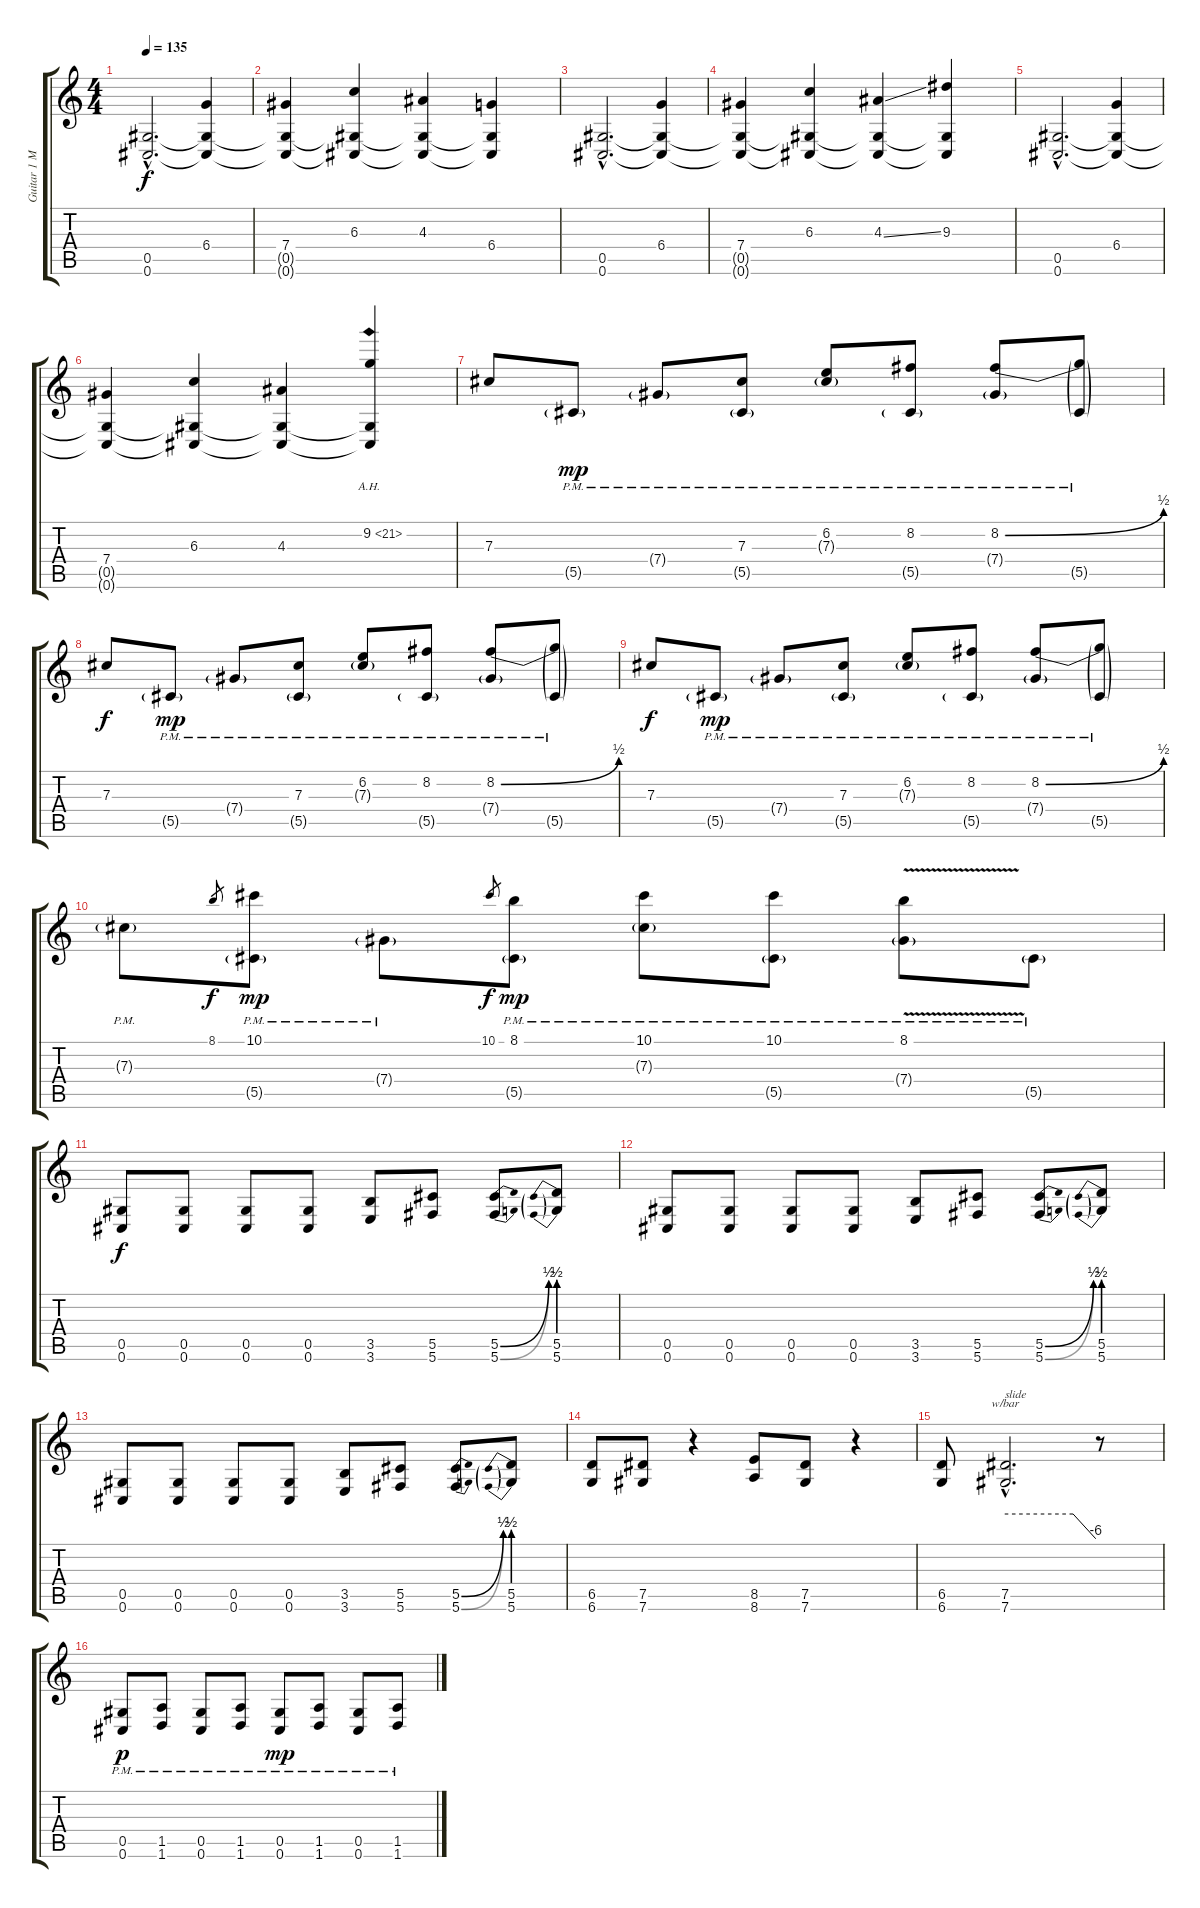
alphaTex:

\track ("Guitar 1 Mattias \"IA\" Eklundh" "Guitar 1 M") {instrument distortionguitar}
\staff {score tabs}
\tuning (Eb4 Bb3 Gb3 Db3 Ab2 Db2) {hide}
\ts (4 4)
\tempo 135
\clef g2
\ks c
(0.5{hac} 0.6{hac}).2{d dy f} (6.4 0.5{t} 0.6{t}).4 |
(7.4 0.5{t} 0.6{t}).4 (6.3 0.5{t} 0.6{t}).4 (4.3 0.5{t} 0.6{t}).4 (6.4 0.5{t} 0.6{t}).4 |
(0.5{hac} 0.6{hac}).2{d} (6.4 0.5{t} 0.6{t}).4 |
(7.4 0.5{t} 0.6{t}).4 (6.3 0.5{t} 0.6{t}).4 (4.3{ss} 0.5{t} 0.6{t}).4 (9.3 0.5{t} 0.6{t}).4 |
(0.5{hac} 0.6{hac}).2{d} (6.4 0.5{t} 0.6{t}).4 |
(7.4 0.5{t} 0.6{t}).4 (6.3 0.5{t} 0.6{t}).4 (4.3 0.5{t} 0.6{t}).4 (9.2{ah 12} 0.5{t} 0.6{t}).4 |
7.3.8 5.5{g pm}.8{dy mp} 7.4{g pm}.8 (7.3 5.5{g pm}).8 (6.2 7.3{g pm}).8 (8.2 5.5{g pm}).8 (8.2{be (bend 0 0 60 2)} 7.4{g pm}).8 (8.2{t} 5.5{g pm}).8 |
7.3.8{dy f} 5.5{g pm}.8{dy mp} 7.4{g pm}.8 (7.3 5.5{g pm}).8 (6.2 7.3{g pm}).8 (8.2 5.5{g pm}).8 (8.2{be (bend 0 0 60 2)} 7.4{g pm}).8 (8.2{t} 5.5{g pm}).8 |
7.3.8{dy f} 5.5{g pm}.8{dy mp} 7.4{g pm}.8 (7.3 5.5{g pm}).8 (6.2 7.3{g pm}).8 (8.2 5.5{g pm}).8 (8.2{be (bend 0 0 60 2)} 7.4{g pm}).8 (8.2{t} 5.5{g pm}).8 |
7.3{g pm}.8 8.1.8{gr dy f} (10.1 5.5{g pm}).8{dy mp} 7.4{g pm}.8 10.1.8{gr dy f} (8.1 5.5{g pm}).8{dy mp} (10.1 7.3{g pm}).8 (10.1 5.5{g pm}).8 (8.1{v} 7.4{g pm}).8 5.5{g pm}.8 |
(0.5 0.6).8{dy f} (0.5 0.6).8 (0.5 0.6).8 (0.5 0.6).8 (3.5 3.6).8 (5.5 5.6).8 (5.5{be (bend 0 0 60 2)} 5.6{be (bend 0 0 60 2)}).8 (5.5{be (prebend 0 2 60 2)} 5.6{be (prebend 0 2 60 2)}).8 |
(0.5 0.6).8 (0.5 0.6).8 (0.5 0.6).8 (0.5 0.6).8 (3.5 3.6).8 (5.5 5.6).8 (5.5{be (bend 0 0 60 2)} 5.6{be (bend 0 0 60 2)}).8 (5.5{be (prebend 0 2 60 2)} 5.6{be (prebend 0 2 60 2)}).8 |
(0.5 0.6).8 (0.5 0.6).8 (0.5 0.6).8 (0.5 0.6).8 (3.5 3.6).8 (5.5 5.6).8 (5.5{be (bend 0 0 60 2)} 5.6{be (bend 0 0 60 2)}).8 (5.5{be (prebend 0 2 60 2)} 5.6{be (prebend 0 2 60 2)}).8 |
(6.5 6.6).8 (7.5 7.6).8 r.4 (8.5 8.6).8 (7.5 7.6).8 r.4 |
(6.5 6.6).8 (7.5{hac} 7.6{hac}).2{d tbe (custom default 0 0 45 0 60 -24) txt "slide"} r.8 |
(0.5{pm} 0.6{pm}).8{dy p} (1.5{pm} 1.6{pm}).8 (0.5{pm} 0.6{pm}).8 (1.5{pm} 1.6{pm}).8 (0.5{pm} 0.6{pm}).8{dy mp} (1.5{pm} 1.6{pm}).8 (0.5{pm} 0.6{pm}).8 (1.5{pm} 1.6{pm}).8
